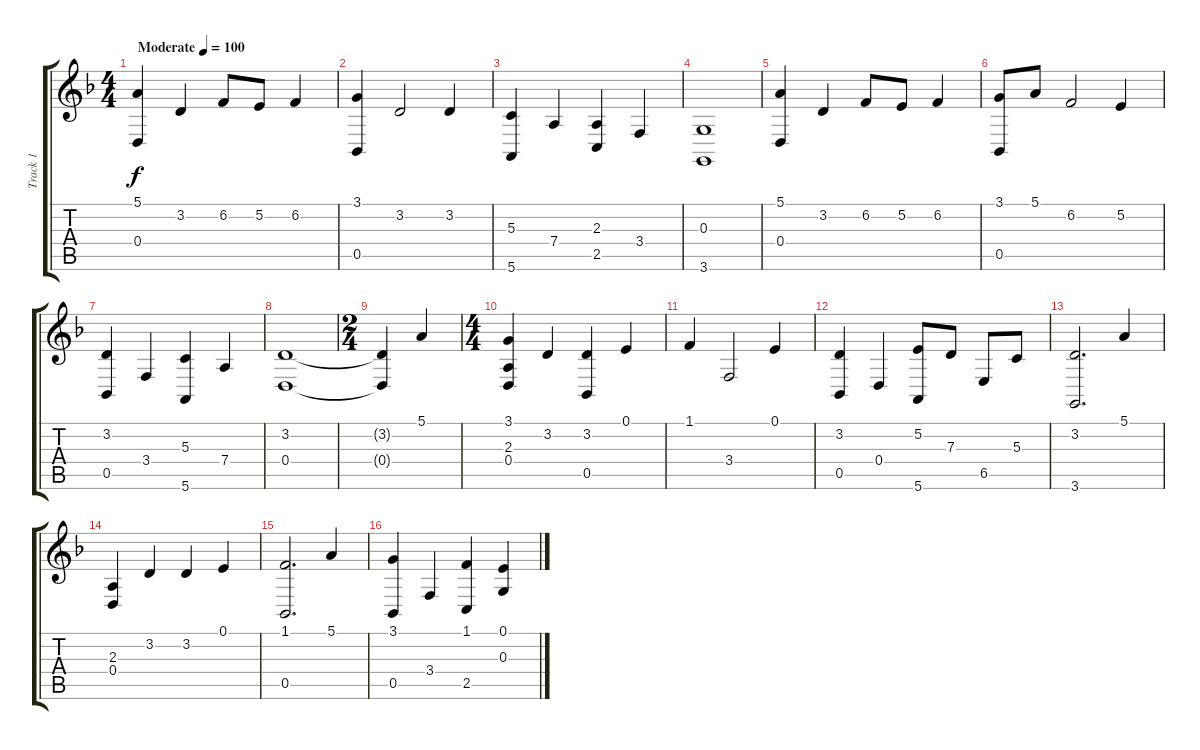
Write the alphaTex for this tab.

\track ("Track 1" "Track 1") {instrument orchestralharp}
\staff {score tabs}
\tuning (E4 B3 G3 D3 Bb2 E2) {hide}
\ts (4 4)
\tempo (100 "Moderate")
\clef g2
\ks dminor
(5.1 0.4).4{dy f instrument orchestralharp} 3.2.4 6.2.8 5.2.8 6.2.4 |
(3.1 0.5).4 3.2.2 3.2.4 |
(5.3 5.6).4 7.4.4 (2.3 2.5).4 3.4.4 |
(0.3 3.6).1 |
(5.1 0.4).4 3.2.4 6.2.8 5.2.8 6.2.4 |
(3.1 0.5).8 5.1.8 6.2.2 5.2.4 |
(3.2 0.5).4 3.4.4 (5.3 5.6).4 7.4.4 |
(3.2 0.4).1 |
\ts (2 4)
(3.2{t} 0.4{t}).4 5.1.4 |
\ts (4 4)
(3.1 2.3 0.4).4 3.2.4 (3.2 0.5).4 0.1.4 |
1.1.4 3.4.2 0.1.4 |
(3.2 0.5).4 0.4.4 (5.2 5.6).8 7.3.8 6.5.8 5.3.8 |
(3.2 3.6).2{d} 5.1.4 |
(2.3 0.4).4 3.2.4 3.2.4 0.1.4 |
(1.1 0.5).2{d} 5.1.4 |
(3.1 0.5).4 3.4.4 (1.1 2.5).4 (0.1 0.3).4
